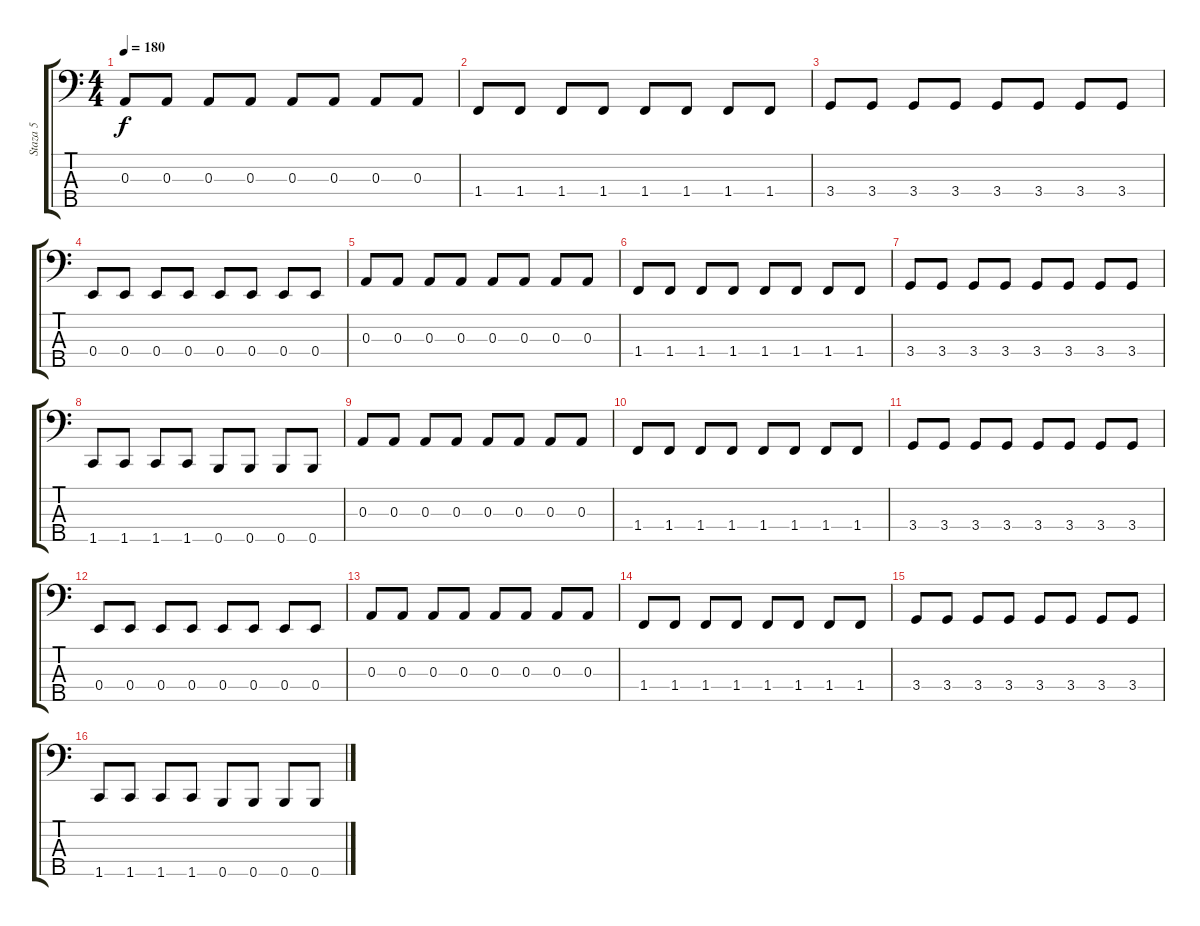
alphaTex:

\track ("Staza 5" "Staza 5") {instrument electricbasspick}
\staff {score tabs}
\tuning (G2 D2 A1 E1 B0) {hide}
\ts (4 4)
\tempo 180
\clef f4
\ks c
0.3.8{dy f} 0.3.8 0.3.8 0.3.8 0.3.8 0.3.8 0.3.8 0.3.8 |
1.4.8 1.4.8 1.4.8 1.4.8 1.4.8 1.4.8 1.4.8 1.4.8 |
3.4.8 3.4.8 3.4.8 3.4.8 3.4.8 3.4.8 3.4.8 3.4.8 |
0.4.8 0.4.8 0.4.8 0.4.8 0.4.8 0.4.8 0.4.8 0.4.8 |
0.3.8 0.3.8 0.3.8 0.3.8 0.3.8 0.3.8 0.3.8 0.3.8 |
1.4.8 1.4.8 1.4.8 1.4.8 1.4.8 1.4.8 1.4.8 1.4.8 |
3.4.8 3.4.8 3.4.8 3.4.8 3.4.8 3.4.8 3.4.8 3.4.8 |
1.5.8 1.5.8 1.5.8 1.5.8 0.5.8 0.5.8 0.5.8 0.5.8 |
0.3.8 0.3.8 0.3.8 0.3.8 0.3.8 0.3.8 0.3.8 0.3.8 |
1.4.8 1.4.8 1.4.8 1.4.8 1.4.8 1.4.8 1.4.8 1.4.8 |
3.4.8 3.4.8 3.4.8 3.4.8 3.4.8 3.4.8 3.4.8 3.4.8 |
0.4.8 0.4.8 0.4.8 0.4.8 0.4.8 0.4.8 0.4.8 0.4.8 |
0.3.8 0.3.8 0.3.8 0.3.8 0.3.8 0.3.8 0.3.8 0.3.8 |
1.4.8 1.4.8 1.4.8 1.4.8 1.4.8 1.4.8 1.4.8 1.4.8 |
3.4.8 3.4.8 3.4.8 3.4.8 3.4.8 3.4.8 3.4.8 3.4.8 |
1.5.8 1.5.8 1.5.8 1.5.8 0.5.8 0.5.8 0.5.8 0.5.8
